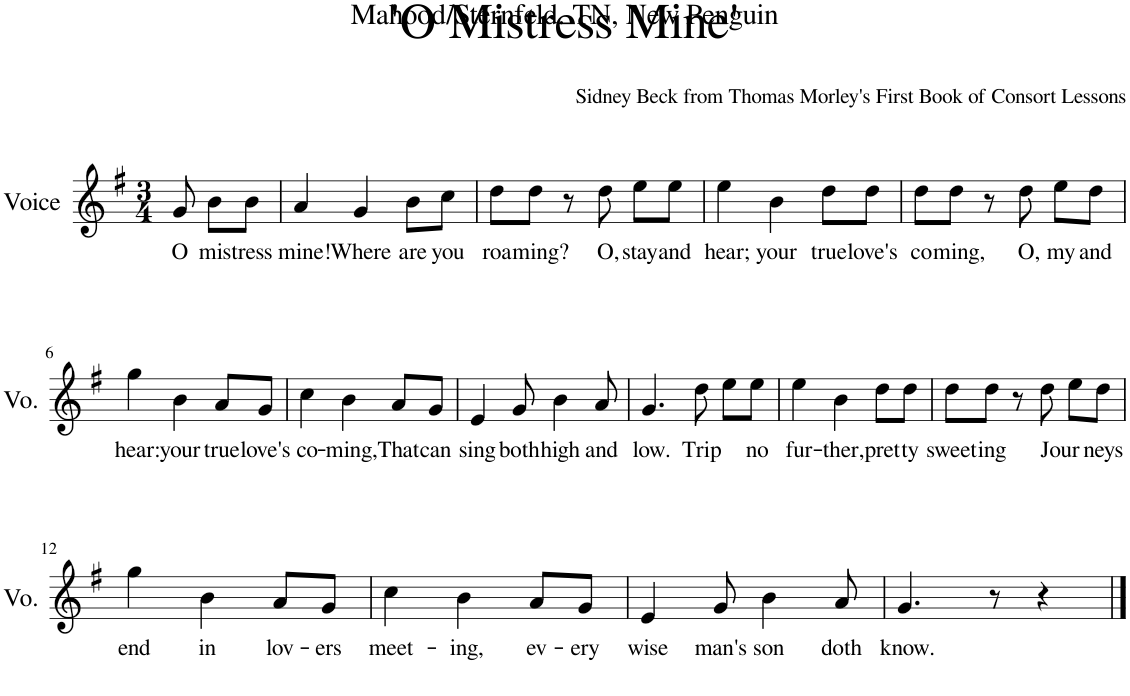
**kern	**text
*part1	*part1
*staff1	*staff1
*I"Voice	*
*I'Vo.	*
*clefG2	*
*k[f#]	*
*M3/4	*
=1	=1
!	!LO:LY:b
8g/	O
!	!LO:LY:b
8b\L	mis-
!	!LO:LY:b
8b\J	-tress
=2	=2
!	!LO:LY:b
4a/	mine!
!	!LO:LY:b
4g/	Where
!	!LO:LY:b
8b\L	are
!	!LO:LY:b
8cc\J	you
=3	=3
!	!LO:LY:b
8dd\L	roa-
!	!LO:LY:b
8dd\J	-ming?
8r	.
!	!LO:LY:b
8dd\	O,
!	!LO:LY:b
8ee\L	stay
!	!LO:LY:b
8ee\J	and
=4	=4
!	!LO:LY:b
4ee\	hear;
!	!LO:LY:b
4b\	your
!	!LO:LY:b
8dd\L	true
!	!LO:LY:b
8dd\J	love's
=5	=5
!	!LO:LY:b
8dd\L	co-
!	!LO:LY:b
8dd\J	-ming,
8r	.
!	!LO:LY:b
8dd\	O,
!	!LO:LY:b
8ee\L	my
!	!LO:LY:b
8dd\J	and
!!LO:LB:g=z
=6	=6
!	!LO:LY:b
4gg\	hear:
!	!LO:LY:b
4b\	your
!	!LO:LY:b
8a/L	true
!	!LO:LY:b
8g/J	love's
=7	=7
!	!LO:LY:b
4cc\	co-
!	!LO:LY:b
4b\	-ming,
!	!LO:LY:b
8a/L	That
!	!LO:LY:b
8g/J	can
=8	=8
!	!LO:LY:b
4e/	sing
!	!LO:LY:b
8g/	both
!	!LO:LY:b
4b\	high
!	!LO:LY:b
8a/	and
=9	=9
!	!LO:LY:b
4.g/	low.
!	!LO:LY:b
8dd\	Trip
8ee\L	.
!	!LO:LY:b
8ee\J	no
=10	=10
!	!LO:LY:b
4ee\	fur-
!	!LO:LY:b
4b\	-ther,
!	!LO:LY:b
8dd\L	pret-
!	!LO:LY:b
8dd\J	-ty
=11	=11
!	!LO:LY:b
8dd\L	sweet-
!	!LO:LY:b
8dd\J	-ing
8r	.
!	!LO:LY:b
8dd\	-Jour-
8ee\L	.
!	!LO:LY:b
8dd\J	-neys
!!LO:LB:g=z
=12	=12
!	!LO:LY:b
4gg\	end
!	!LO:LY:b
4b\	in
!	!LO:LY:b
8a/L	lov-
!	!LO:LY:b
8g/J	-ers
=13	=13
!	!LO:LY:b
4cc\	meet-
!	!LO:LY:b
4b\	-ing,
!	!LO:LY:b
8a/L	ev-
!	!LO:LY:b
8g/J	-ery
=14	=14
!	!LO:LY:b
4e/	wise
!	!LO:LY:b
8g/	man's
!	!LO:LY:b
4b\	son
!	!LO:LY:b
8a/	doth
=15	=15
!	!LO:LY:b
4.g/	know.
8r	.
4r	.
==	==
*-	*-
